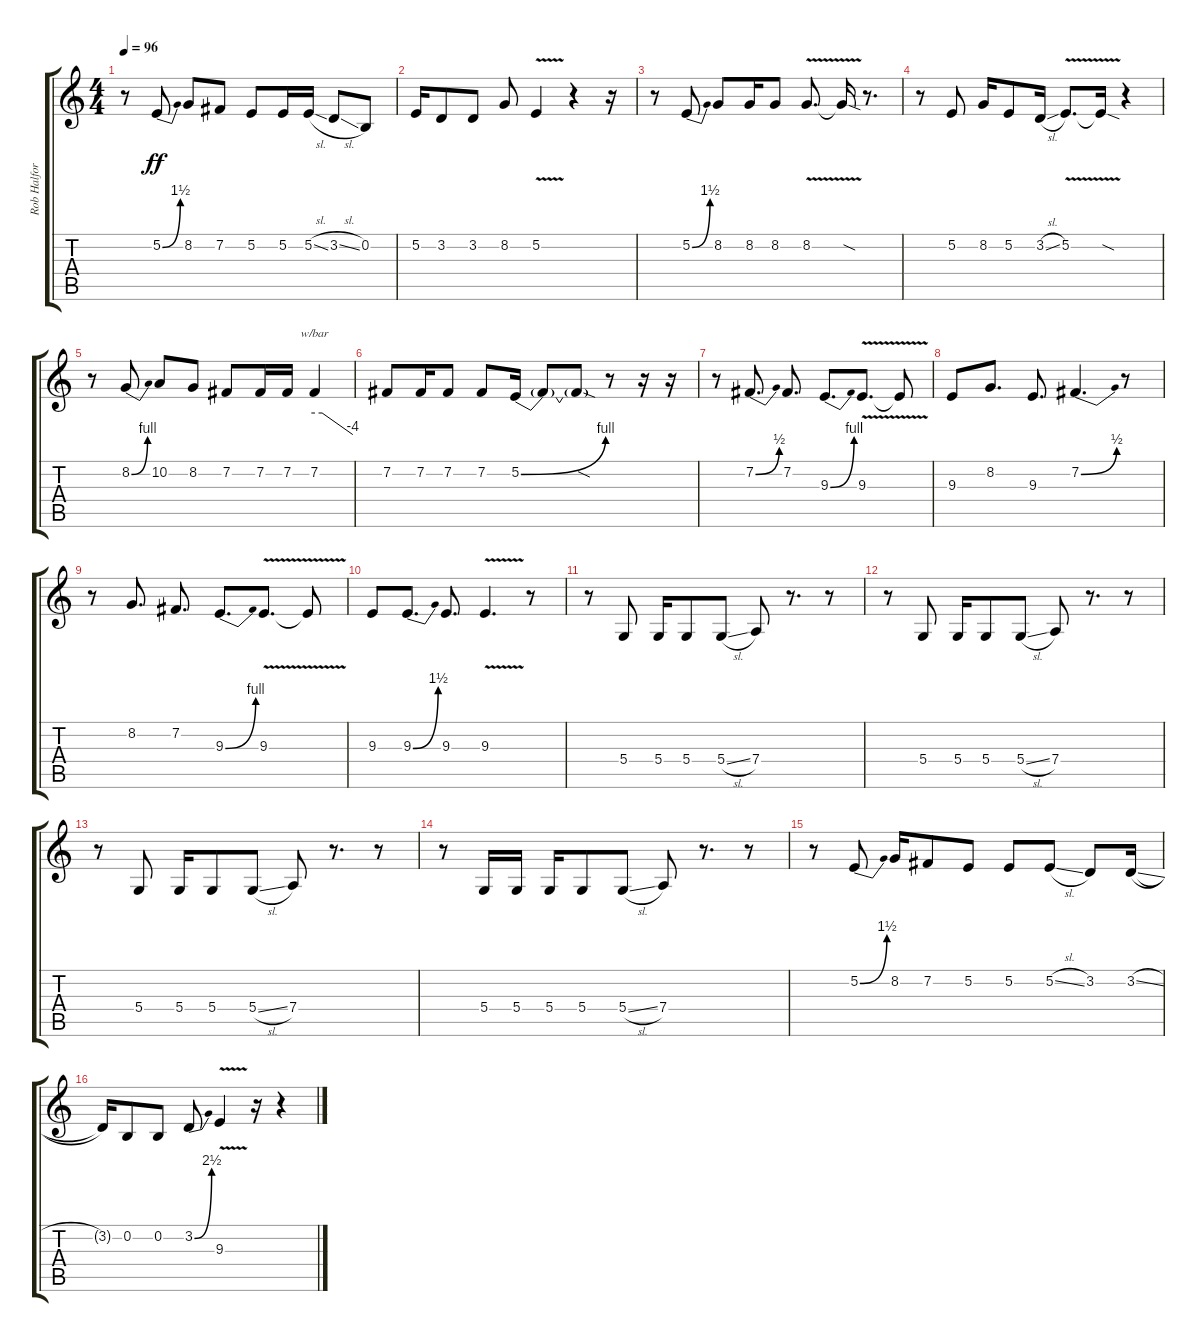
\track ("Rob Halford" "Rob Halfor") {instrument violin}
\staff {score tabs}
\tuning (E4 B3 G3 D3 A2 E2) {hide}
\ts (4 4)
\tempo 96
\clef g2
\ks c
r.8{dy ff} 5.2{be (bend 0 0 60 6)}.8 8.2.8 7.2.8 5.2.8 5.2.16 5.2{sl}.16 3.2{sl}.8 0.2.8 |
5.2.16 3.2.8 3.2.8 8.2.8 5.2{v}.4 r.4 r.16 |
r.8 5.2{be (bend 0 0 60 6)}.8 8.2.8 8.2.16 8.2.8 8.2{v}.8{d} 8.2{sod t}.16 r.8{d} |
r.8 5.2.8 8.2.16 5.2.8 3.2{sl}.16 5.2{v}.8{d} 5.2{sod t}.16 r.4 |
r.8 8.2{be (bend 0 0 60 4)}.8 10.2.8 8.2.8 7.2.8 7.2.16 7.2.16 7.2.4{tbe (custom default 0 0 12 0 60 -16)} |
7.2.8 7.2.16 7.2.8 7.2.8 5.2{be (bend 0 0 60 4)}.16 5.2{t}.8 5.2{sod t}.8 r.8 r.16 r.16 |
r.8 7.2{be (bend 0 0 60 2)}.8{d} 7.2.8{d} 9.3{be (bend 0 0 60 4)}.8{d} 9.3{v}.8{d} 9.3{t}.8 |
9.3.8 8.2.8{d} 9.3.8{d} 7.2{be (bend 0 0 60 2)}.4{d} r.8 |
r.8 8.2.8{d} 7.2.8{d} 9.3{be (bend 0 0 60 4)}.8{d} 9.3{v}.8{d} 9.3{t}.8 |
9.3.8 9.3{be (bend 0 0 60 6)}.8{d} 9.3.8{d} 9.3{v}.4{d} r.8 |
r.8{volume 14 balance 15} 5.4.8 5.4.16 5.4.8 5.4{sl}.8 7.4.8 r.8{d} r.8 |
r.8 5.4.8 5.4.16 5.4.8 5.4{sl}.8 7.4.8 r.8{d} r.8 |
r.8 5.4.8 5.4.16 5.4.8 5.4{sl}.8 7.4.8 r.8{d} r.8 |
r.8 5.4.16 5.4.16 5.4.16 5.4.8 5.4{sl}.8 7.4.8 r.8{d} r.8 |
r.8{volume 15 balance 8} 5.2{be (bend 0 0 60 6)}.8 8.2.16 7.2.8 5.2.8 5.2.8 5.2{sl}.8 3.2.8 3.2{sl}.16 |
3.2{t}.16 0.2.8 0.2.8 3.2{be (bend 0 0 60 10)}.8 9.3{v}.4 r.16 r.4
